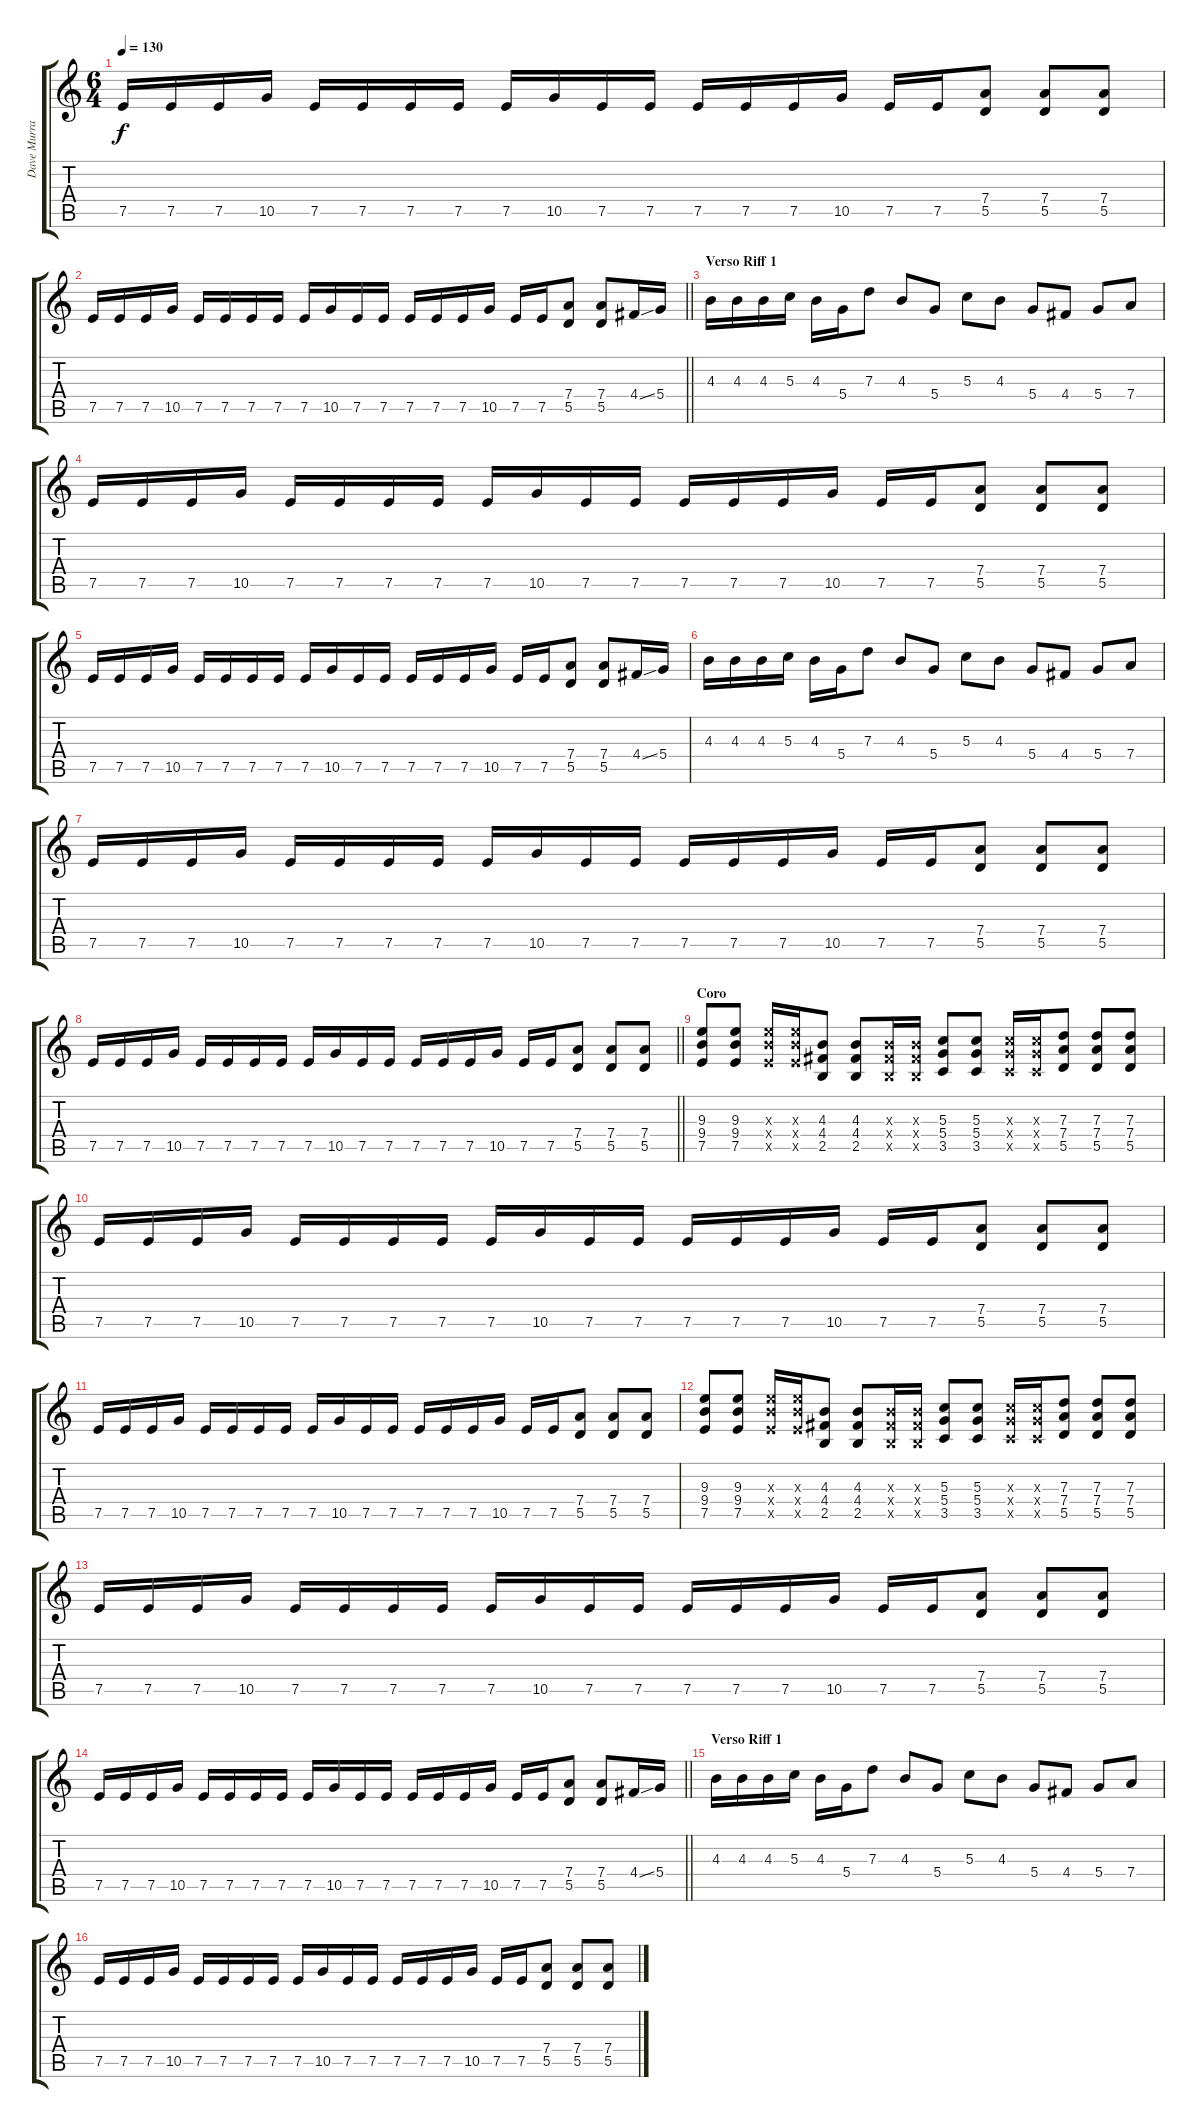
\track ("Dave Murray" "Dave Murra") {instrument distortionguitar}
\staff {score tabs}
\tuning (E4 B3 G3 D3 A2 E2) {hide}
\ts (6 4)
\tempo 130
\clef g2
\ks c
7.5.16{dy f} 7.5.16 7.5.16 10.5.16 7.5.16 7.5.16 7.5.16 7.5.16 7.5.16 10.5.16 7.5.16 7.5.16 7.5.16 7.5.16 7.5.16 10.5.16 7.5.16 7.5.16 (7.4 5.5).8 (7.4 5.5).8 (7.4 5.5).8 |
\barLineRight lightlight
7.5.16 7.5.16 7.5.16 10.5.16 7.5.16 7.5.16 7.5.16 7.5.16 7.5.16 10.5.16 7.5.16 7.5.16 7.5.16 7.5.16 7.5.16 10.5.16 7.5.16 7.5.16 (7.4 5.5).8 (7.4 5.5).8 4.4{ss}.16 5.4.16 |
\section ("" "Verso Riff 1")
4.3.16 4.3.16 4.3.16 5.3.16 4.3.16 5.4.16 7.3.8 4.3.8 5.4.8 5.3.8 4.3.8 5.4.8 4.4.8 5.4.8 7.4.8 |
7.5.16 7.5.16 7.5.16 10.5.16 7.5.16 7.5.16 7.5.16 7.5.16 7.5.16 10.5.16 7.5.16 7.5.16 7.5.16 7.5.16 7.5.16 10.5.16 7.5.16 7.5.16 (7.4 5.5).8 (7.4 5.5).8 (7.4 5.5).8 |
7.5.16 7.5.16 7.5.16 10.5.16 7.5.16 7.5.16 7.5.16 7.5.16 7.5.16 10.5.16 7.5.16 7.5.16 7.5.16 7.5.16 7.5.16 10.5.16 7.5.16 7.5.16 (7.4 5.5).8 (7.4 5.5).8 4.4{ss}.16 5.4.16 |
4.3.16 4.3.16 4.3.16 5.3.16 4.3.16 5.4.16 7.3.8 4.3.8 5.4.8 5.3.8 4.3.8 5.4.8 4.4.8 5.4.8 7.4.8 |
7.5.16 7.5.16 7.5.16 10.5.16 7.5.16 7.5.16 7.5.16 7.5.16 7.5.16 10.5.16 7.5.16 7.5.16 7.5.16 7.5.16 7.5.16 10.5.16 7.5.16 7.5.16 (7.4 5.5).8 (7.4 5.5).8 (7.4 5.5).8 |
\barLineRight lightlight
7.5.16 7.5.16 7.5.16 10.5.16 7.5.16 7.5.16 7.5.16 7.5.16 7.5.16 10.5.16 7.5.16 7.5.16 7.5.16 7.5.16 7.5.16 10.5.16 7.5.16 7.5.16 (7.4 5.5).8 (7.4 5.5).8 (7.4 5.5).8 |
\section ("" "Coro")
(9.3 9.4 7.5).8 (9.3 9.4 7.5).8 (9.3{x} 9.4{x} 7.5{x}).16 (9.3{x} 9.4{x} 7.5{x}).16 (4.3 4.4 2.5).8 (4.3 4.4 2.5).8 (4.3{x} 4.4{x} 2.5{x}).16 (4.3{x} 4.4{x} 2.5{x}).16 (5.3 5.4 3.5).8 (5.3 5.4 3.5).8 (5.3{x} 5.4{x} 3.5{x}).16 (5.3{x} 5.4{x} 3.5{x}).16 (7.3 7.4 5.5).8 (7.3 7.4 5.5).8 (7.3 7.4 5.5).8 |
7.5.16 7.5.16 7.5.16 10.5.16 7.5.16 7.5.16 7.5.16 7.5.16 7.5.16 10.5.16 7.5.16 7.5.16 7.5.16 7.5.16 7.5.16 10.5.16 7.5.16 7.5.16 (7.4 5.5).8 (7.4 5.5).8 (7.4 5.5).8 |
7.5.16 7.5.16 7.5.16 10.5.16 7.5.16 7.5.16 7.5.16 7.5.16 7.5.16 10.5.16 7.5.16 7.5.16 7.5.16 7.5.16 7.5.16 10.5.16 7.5.16 7.5.16 (7.4 5.5).8 (7.4 5.5).8 (7.4 5.5).8 |
(9.3 9.4 7.5).8 (9.3 9.4 7.5).8 (9.3{x} 9.4{x} 7.5{x}).16 (9.3{x} 9.4{x} 7.5{x}).16 (4.3 4.4 2.5).8 (4.3 4.4 2.5).8 (4.3{x} 4.4{x} 2.5{x}).16 (4.3{x} 4.4{x} 2.5{x}).16 (5.3 5.4 3.5).8 (5.3 5.4 3.5).8 (5.3{x} 5.4{x} 3.5{x}).16 (5.3{x} 5.4{x} 3.5{x}).16 (7.3 7.4 5.5).8 (7.3 7.4 5.5).8 (7.3 7.4 5.5).8 |
7.5.16 7.5.16 7.5.16 10.5.16 7.5.16 7.5.16 7.5.16 7.5.16 7.5.16 10.5.16 7.5.16 7.5.16 7.5.16 7.5.16 7.5.16 10.5.16 7.5.16 7.5.16 (7.4 5.5).8 (7.4 5.5).8 (7.4 5.5).8 |
\barLineRight lightlight
7.5.16 7.5.16 7.5.16 10.5.16 7.5.16 7.5.16 7.5.16 7.5.16 7.5.16 10.5.16 7.5.16 7.5.16 7.5.16 7.5.16 7.5.16 10.5.16 7.5.16 7.5.16 (7.4 5.5).8 (7.4 5.5).8 4.4{ss}.16 5.4.16 |
\section ("" "Verso Riff 1")
4.3.16 4.3.16 4.3.16 5.3.16 4.3.16 5.4.16 7.3.8 4.3.8 5.4.8 5.3.8 4.3.8 5.4.8 4.4.8 5.4.8 7.4.8 |
7.5.16 7.5.16 7.5.16 10.5.16 7.5.16 7.5.16 7.5.16 7.5.16 7.5.16 10.5.16 7.5.16 7.5.16 7.5.16 7.5.16 7.5.16 10.5.16 7.5.16 7.5.16 (7.4 5.5).8 (7.4 5.5).8 (7.4 5.5).8
